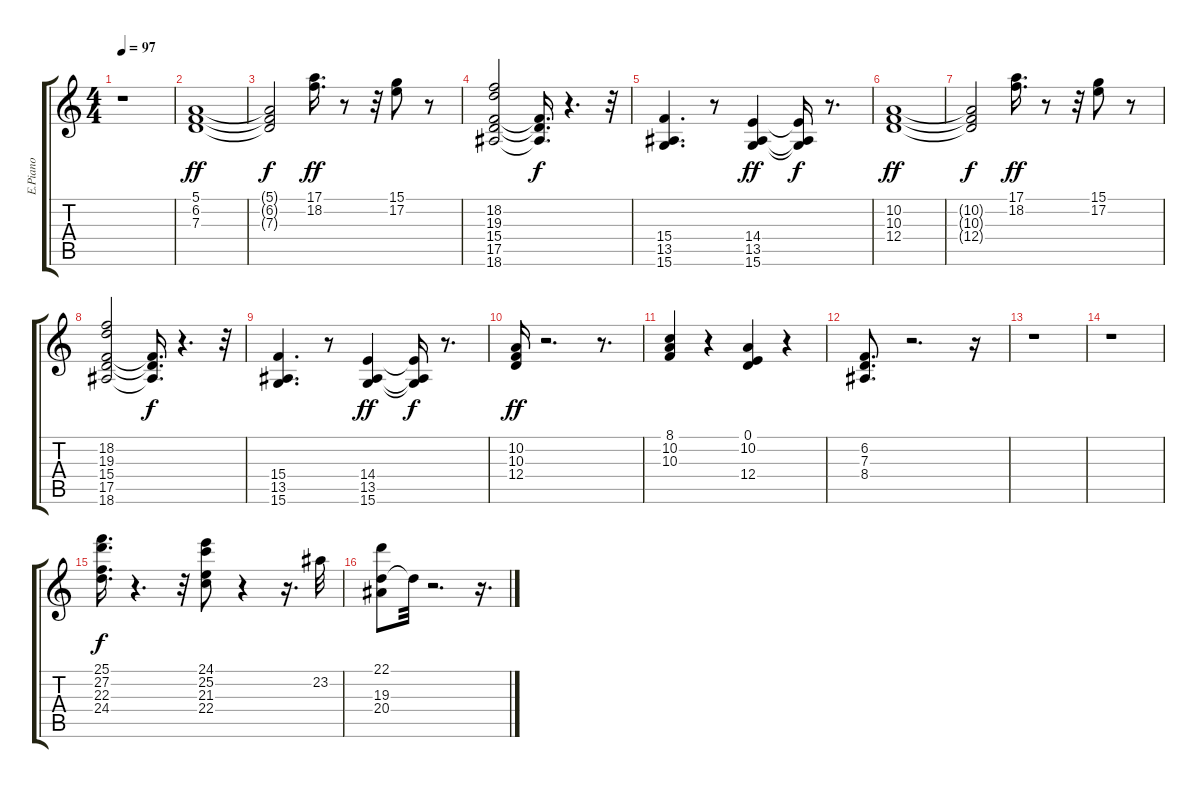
\track ("E.Piano" "E.Piano") {instrument electricgrandpiano}
\staff {score tabs}
\tuning (E4 B3 G3 D3 A2 E2) {hide}
\ts (4 4)
\tempo 97
\clef g2
\ks c
r.1{dy ff} |
(5.1 6.2 7.3).1 |
(5.1{t} 6.2{t} 7.3{t}).2{dy f} (17.1 18.2).16{d dy ff} r.8 r.32 (15.1 17.2).8 r.8 |
(18.2 19.3 15.4 17.5 18.6).2 (15.4{t} 17.5{t} 18.6{t}).16{d dy f} r.4{d} r.32 |
(15.4 13.5 15.6).4{d} r.8 (14.4 13.5 15.6).4{dy ff} (14.4{t} 13.5{t} 15.6{t}).16{dy f} r.8{d} |
(10.2 10.3 12.4).1{dy ff} |
(10.2{t} 10.3{t} 12.4{t}).2{dy f} (17.1 18.2).16{d dy ff} r.8 r.32 (15.1 17.2).8 r.8 |
(18.2 19.3 15.4 17.5 18.6).2 (15.4{t} 17.5{t} 18.6{t}).16{d dy f} r.4{d} r.32 |
(15.4 13.5 15.6).4{d} r.8 (14.4 13.5 15.6).4{dy ff} (14.4{t} 13.5{t} 15.6{t}).16{dy f} r.8{d} |
(10.2 10.3 12.4).16{dy ff} r.2{d} r.8{d} |
(8.1 10.2 10.3).4 r.4 (0.1 10.2 12.4).4 r.4 |
(6.2 7.3 8.4).8{d} r.2{d} r.16 |
r.1 |
r.1 |
(25.1 27.2 22.3 24.4).16{d dy f} r.4{d} r.32 (24.1 25.2 21.3 22.4).8 r.4 r.16{d} 23.2.32 |
(22.1 19.3 20.4).8 19.3{t}.32 r.2{d} r.16{d}
